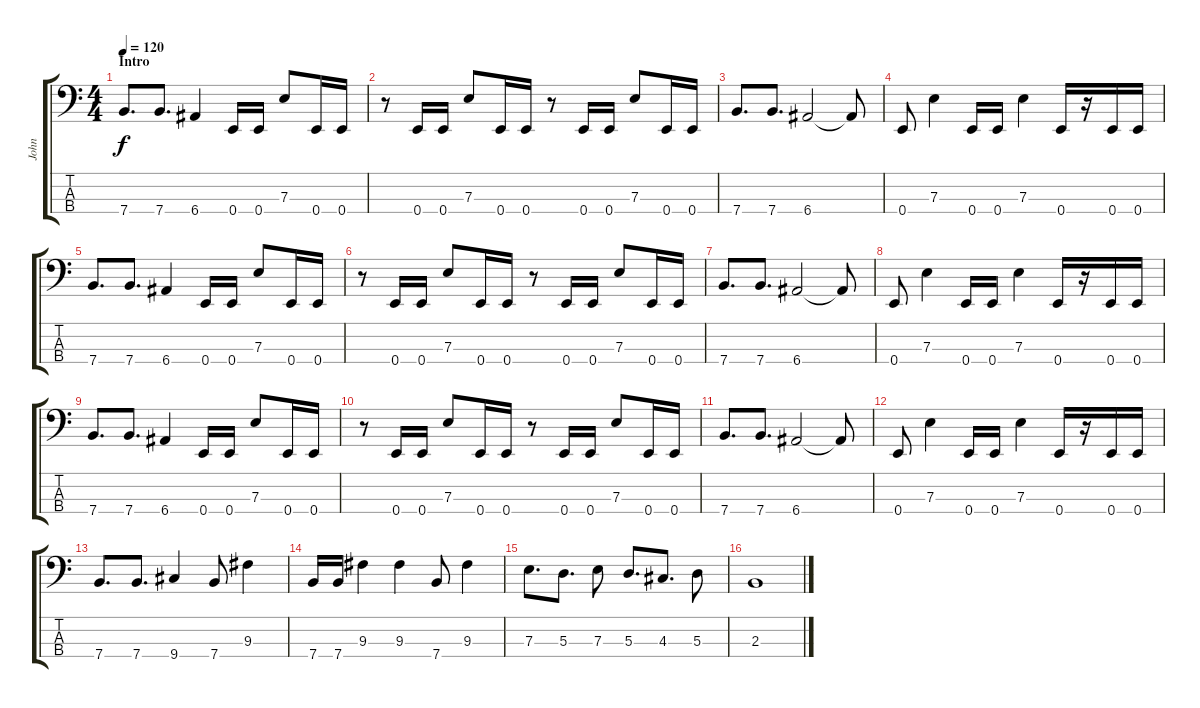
\track ("John" "John") {instrument electricbassfinger}
\staff {score tabs}
\tuning (G2 D2 A1 E1) {hide}
\ts (4 4)
\section ("" "Intro")
\tempo 120
\clef f4
\ks c
7.4.8{d dy f instrument electricbassfinger} 7.4.8{d} 6.4.4 0.4.16 0.4.16 7.3.8 0.4.16 0.4.16 |
r.8 0.4.16 0.4.16 7.3.8 0.4.16 0.4.16 r.8 0.4.16 0.4.16 7.3.8 0.4.16 0.4.16 |
7.4.8{d} 7.4.8{d} 6.4.2 6.4{t}.8 |
0.4.8 7.3.4 0.4.16 0.4.16 7.3.4 0.4.16 r.16 0.4.16 0.4.16 |
7.4.8{d} 7.4.8{d} 6.4.4 0.4.16 0.4.16 7.3.8 0.4.16 0.4.16 |
r.8 0.4.16 0.4.16 7.3.8 0.4.16 0.4.16 r.8 0.4.16 0.4.16 7.3.8 0.4.16 0.4.16 |
7.4.8{d} 7.4.8{d} 6.4.2 6.4{t}.8 |
0.4.8 7.3.4 0.4.16 0.4.16 7.3.4 0.4.16 r.16 0.4.16 0.4.16 |
7.4.8{d} 7.4.8{d} 6.4.4 0.4.16 0.4.16 7.3.8 0.4.16 0.4.16 |
r.8 0.4.16 0.4.16 7.3.8 0.4.16 0.4.16 r.8 0.4.16 0.4.16 7.3.8 0.4.16 0.4.16 |
7.4.8{d} 7.4.8{d} 6.4.2 6.4{t}.8 |
0.4.8 7.3.4 0.4.16 0.4.16 7.3.4 0.4.16 r.16 0.4.16 0.4.16 |
7.4.8{d} 7.4.8{d} 9.4.4 7.4.8 9.3.4 |
7.4.16 7.4.16 9.3.4 9.3.4 7.4.8 9.3.4 |
7.3.8{d} 5.3.8{d} 7.3.8 5.3.8{d} 4.3.8{d} 5.3.8 |
2.3.1
